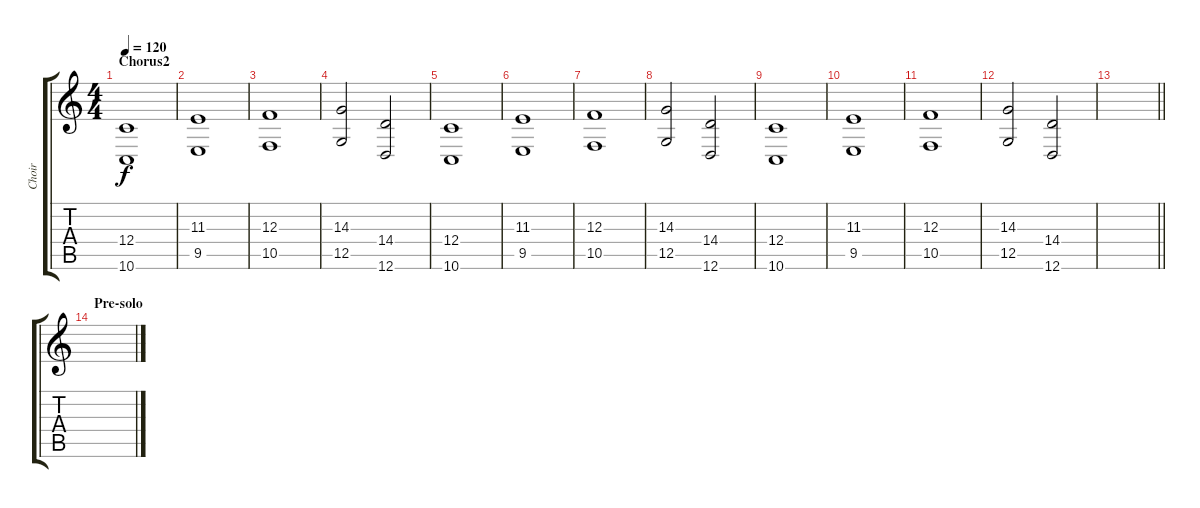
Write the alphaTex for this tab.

\track ("Choir" "Choir") {instrument choiraahs}
\staff {score tabs}
\tuning (D4 A3 F3 C3 G2 D2) {hide}
\ts (4 4)
\section ("" "Chorus2")
\tempo 120
\clef g2
\ks c
(12.4 10.6).1{dy f} |
(11.3 9.5).1 |
(12.3 10.5).1 |
(14.3 12.5).2 (14.4 12.6).2 |
(12.4 10.6).1 |
(11.3 9.5).1 |
(12.3 10.5).1 |
(14.3 12.5).2 (14.4 12.6).2 |
(12.4 10.6).1 |
(11.3 9.5).1 |
(12.3 10.5).1 |
(14.3 12.5).2 (14.4 12.6).2 |
\barLineRight lightlight
|
\section ("" "Pre-solo")
